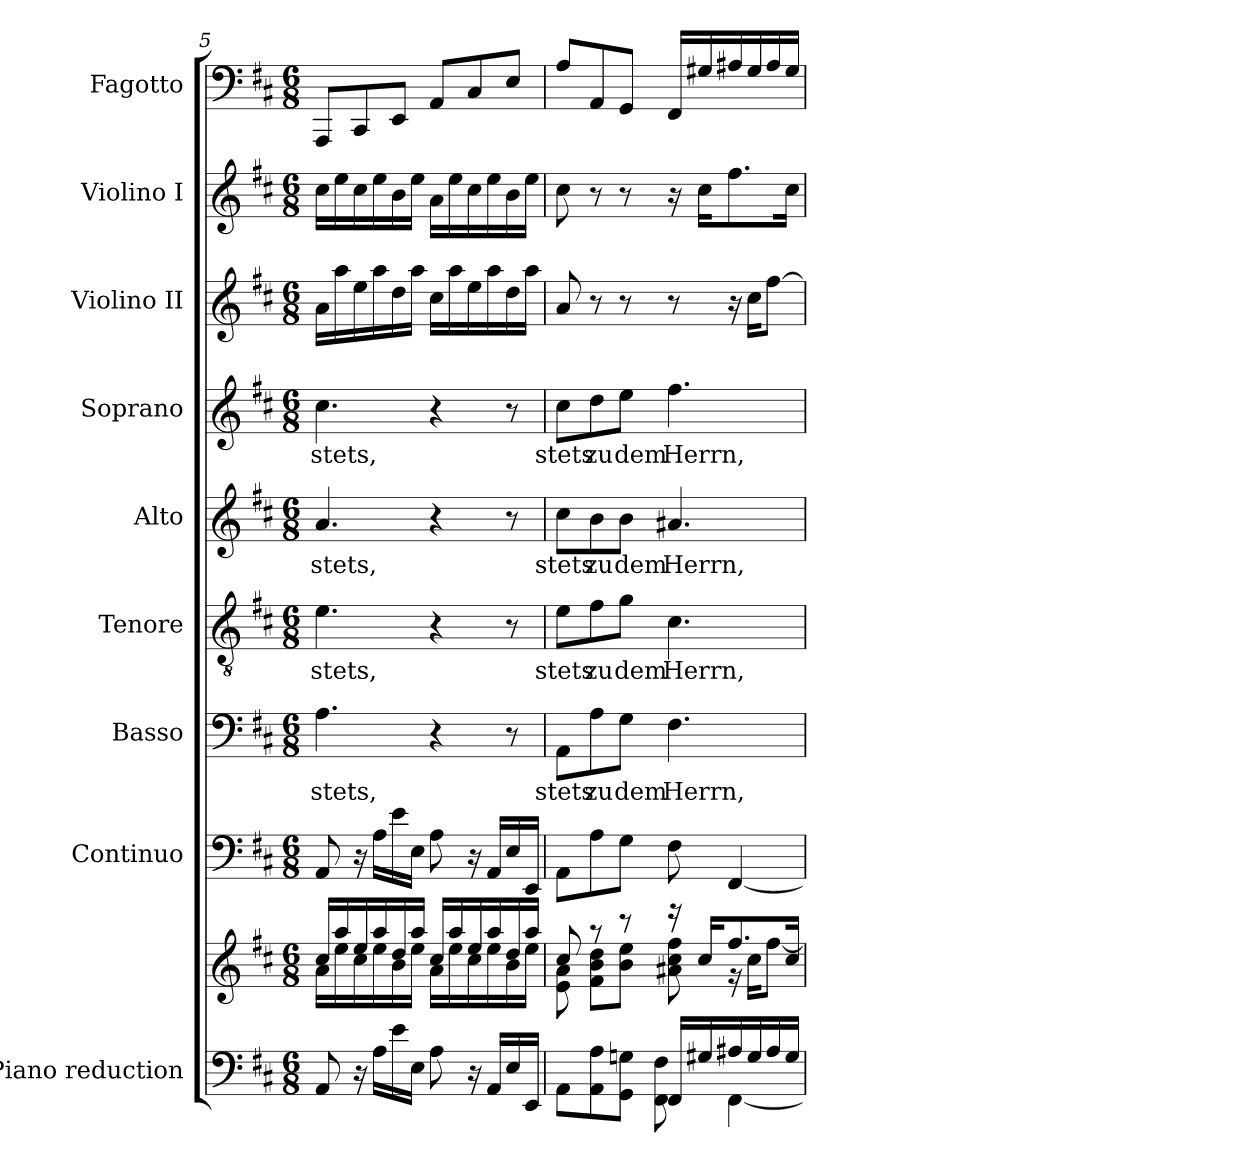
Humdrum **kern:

**kern	**kern	**kern	**kern	**text	**kern	**text	**kern	**text	**kern	**text	**kern	**kern	**kern
*part9	*part9	*part8	*part7	*part7	*part6	*part6	*part5	*part5	*part4	*part4	*part3	*part2	*part1
*staff10	*staff9	*staff8	*staff7	*staff7	*staff6	*staff6	*staff5	*staff5	*staff4	*staff4	*staff3	*staff2	*staff1
*I"Piano reduction	*	*I"Continuo	*I"Basso	*	*I"Tenore	*	*I"Alto	*	*I"Soprano	*	*I"Violino II	*I"Violino I	*I"Fagotto
*I'Pno	*	*	*	*	*	*	*	*	*	*	*I'Vln	*I'Vln	*
*clefF4	*clefG2	*clefF4	*clefF4	*	*clefGv2	*	*clefG2	*	*clefG2	*	*clefG2	*clefG2	*clefF4
*k[f#c#]	*k[f#c#]	*k[f#c#]	*k[f#c#]	*	*k[f#c#]	*	*k[f#c#]	*	*k[f#c#]	*	*k[f#c#]	*k[f#c#]	*k[f#c#]
*M6/8	*M6/8	*M6/8	*M6/8	*	*M6/8	*	*M6/8	*	*M6/8	*	*M6/8	*M6/8	*M6/8
=5	=5	=5	=5	=5	=5	=5	=5	=5	=5	=5	=5	=5	=5
*	*^	*	*	*	*	*	*	*	*	*	*	*	*
!	!	!	!	!	!LO:LY:b	!	!LO:LY:b	!	!LO:LY:b	!	!LO:LY:b	!	!	!
8AA/	16cc#/LL	16a\LL	8AA/	4.A\	stets,	4.e\	stets,	4.a/	stets,	4.cc#\	stets,	16a\LL	16cc#\LL	8AAA/L
.	16aa/	16ee\	.	.	.	.	.	.	.	.	.	16aa\	16ee\	.
16r	16ee/	16cc#\	16r	.	.	.	.	.	.	.	.	16ee\	16cc#\	8CC#/
16A\LL	16aa/	16ee\	16A\LL	.	.	.	.	.	.	.	.	16aa\	16ee\	.
16e\	16dd/	16b\	16e\	.	.	.	.	.	.	.	.	16dd\	16b\	8EE/J
16E\JJ	16aa/JJ	16ee\JJ	16E\JJ	.	.	.	.	.	.	.	.	16aa\JJ	16ee\JJ	.
8A\	16cc#/LL	16a\LL	8A\	4r	.	4r	.	4r	.	4r	.	16cc#\LL	16a\LL	8AA/L
.	16aa/	16ee\	.	.	.	.	.	.	.	.	.	16aa\	16ee\	.
16r	16ee/	16cc#\	16r	.	.	.	.	.	.	.	.	16ee\	16cc#\	8C#/
16AA/LL	16aa/	16ee\	16AA/LL	.	.	.	.	.	.	.	.	16aa\	16ee\	.
16E/	16dd/	16b\	16E/	8r	.	8r	.	8r	.	8r	.	16dd\	16b\	8E/J
16EE/JJ	16aa/JJ	16ee\JJ	16EE/JJ	.	.	.	.	.	.	.	.	16aa\JJ	16ee\JJ	.
!!LO:PB:g=z
=6	=6	=6	=6	=6	=6	=6	=6	=6	=6	=6	=6	=6	=6	=6
*^	*	*	*	*	*	*	*	*	*	*	*	*	*	*
!	!	!	!	!	!	!LO:LY:b	!	!LO:LY:b	!	!LO:LY:b	!	!LO:LY:b	!	!	!
4.ryy	8AA\L	8cc#/	8e!\ 8a\	8AA\L	8AA\L	stets	8e\L	stets	8cc#\L	stets	8cc#\L	stets	8a/	8cc#\	8A/L
!	!	!	!	!	!	!LO:LY:b	!	!LO:LY:b	!	!LO:LY:b	!	!LO:LY:b	!	!	!
.	8AA\ 8A\	8r	8f#!\ 8b!\ 8dd!\L	8A\	8A\	zu	8f#\	zu	8b\	zu	8dd\	zu	8r	8r	8AA/
!	!	!	!	!	!	!LO:LY:b	!	!LO:LY:b	!	!LO:LY:b	!	!LO:LY:b	!	!	!
.	8GG\ 8Gni\J	8r	8b!\ 8ee!\J	8G\J	8G\J	dem	8g\J	dem	8b\J	dem	8ee\J	dem	8r	8r	8GG/J
!	!	!	!	!	!	!LO:LY:b	!	!LO:LY:b	!	!LO:LY:b	!	!LO:LY:b	!	!	!
16FF#/LL	8FF#\ 8F#\	16r	8a#X!\ 8cc#!\ 8ff#!\	8F#\	4.F#\	Herrn,	4.c#\	Herrn,	4.a#X/	Herrn,	4.ff#\	Herrn,	8r	16r	16FF#/LL
16G#X/	.	16cc#/KL	.	.	.	.	.	.	.	.	.	.	.	16cc#\KL	16G#X/
16A#X/	[4FF#\	8.ff#/	16r	[4FF#/	.	.	.	.	.	.	.	.	16r	8.ff#\	16A#X/
16G#/	.	.	16cc#\KL	.	.	.	.	.	.	.	.	.	16cc#\KL	.	16G#/
16A#/	.	.	[>8ff#\J	.	.	.	.	.	.	.	.	.	[8ff#\J	.	16A#/
16G#/JJ	.	16cc#/Jk	.	.	.	.	.	.	.	.	.	.	.	16cc#\Jk	16G#/JJ
*v	*v	*	*	*	*	*	*	*	*	*	*	*	*	*	*
*	*v	*v	*	*	*	*	*	*	*	*	*	*	*	*
=	=	=	=	=	=	=	=	=	=	=	=	=	=
*-	*-	*-	*-	*-	*-	*-	*-	*-	*-	*-	*-	*-	*-
